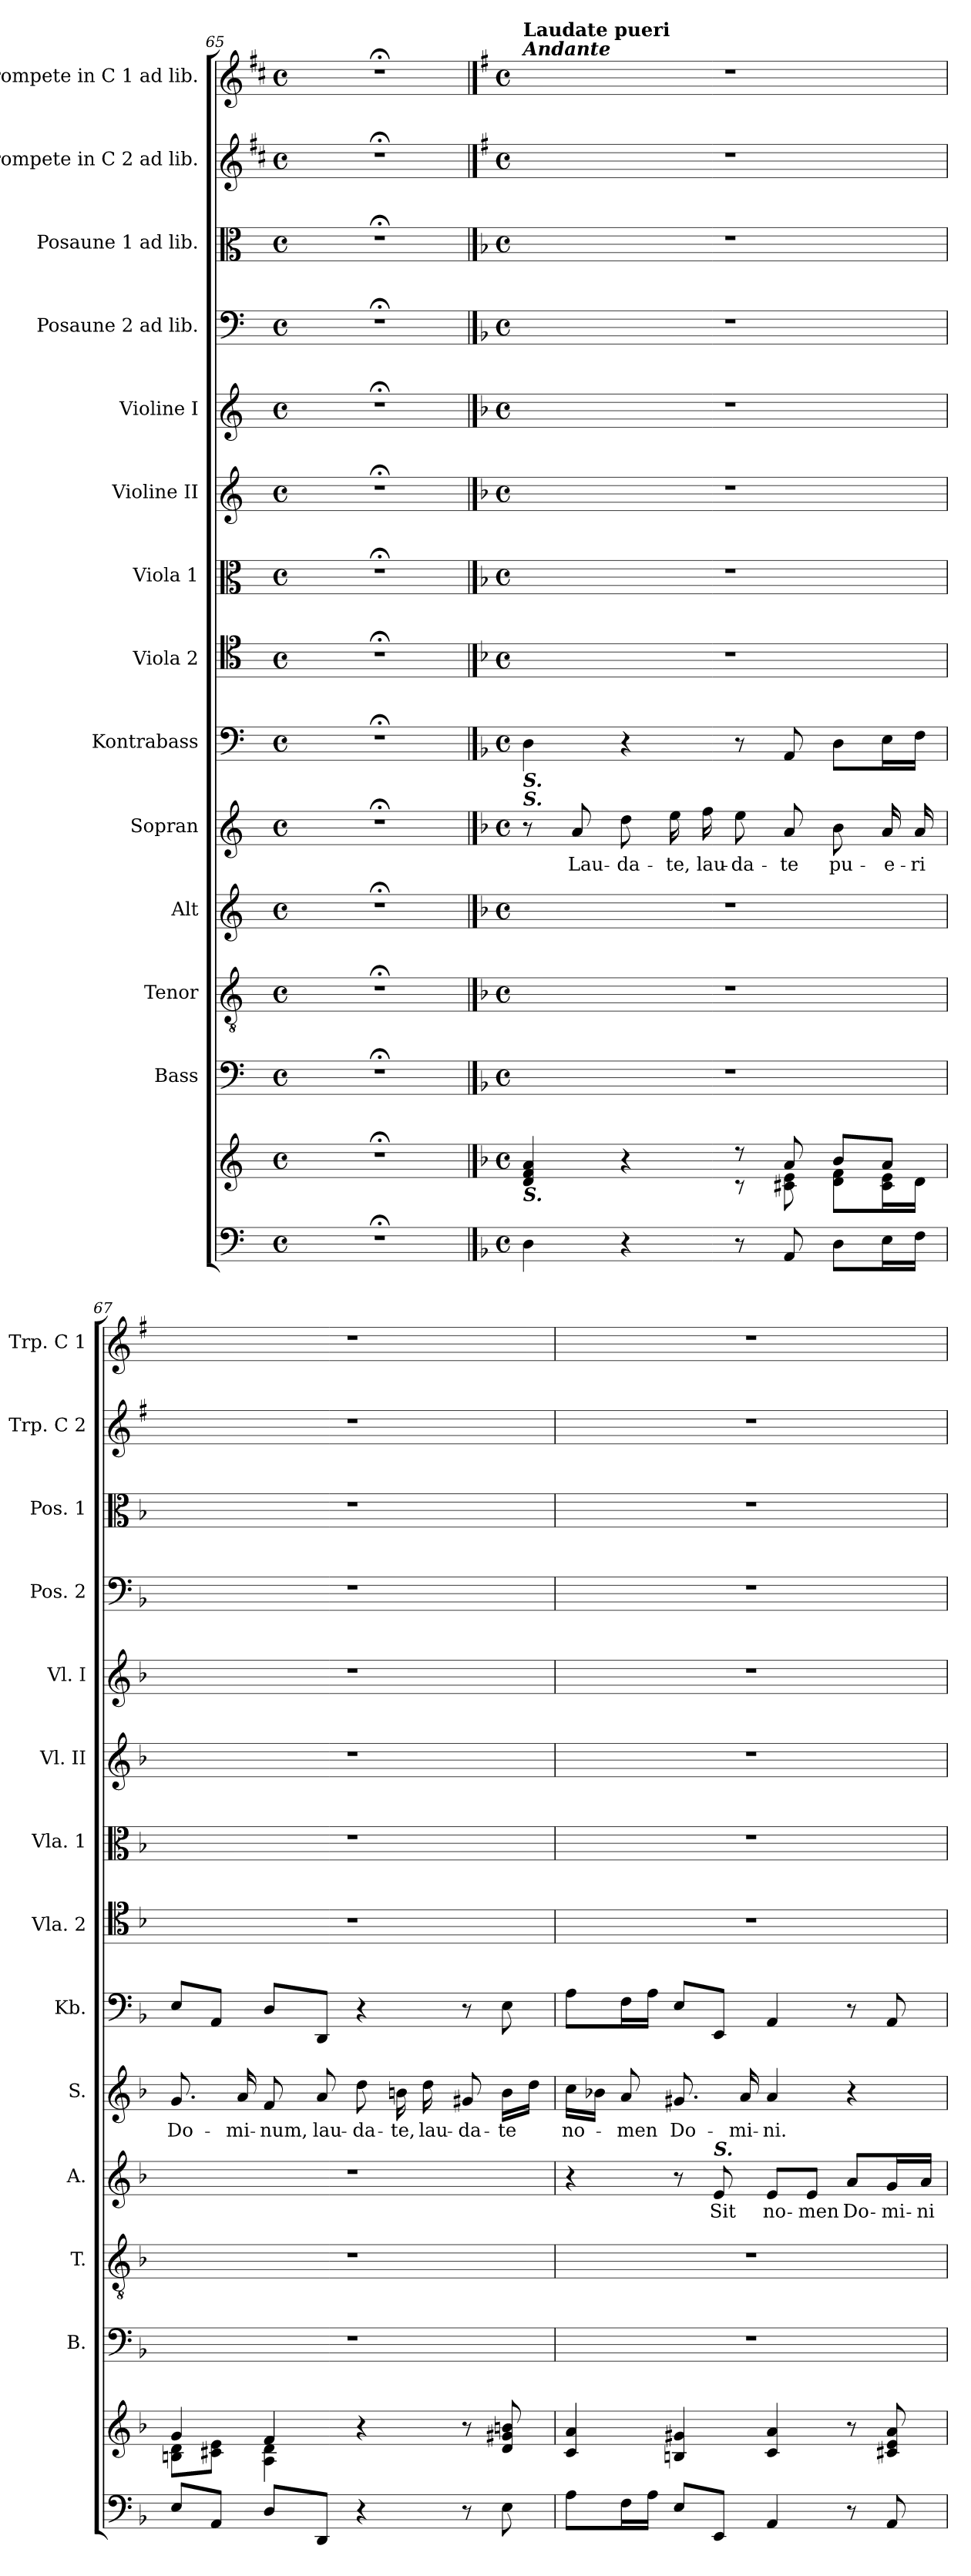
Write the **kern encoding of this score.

**kern	**kern	**kern	**kern	**kern	**text	**kern	**text	**kern	**kern	**kern	**kern	**kern	**kern	**kern	**kern	**kern
*part14	*part14	*part13	*part12	*part11	*part11	*part10	*part10	*part9	*part8	*part7	*part6	*part5	*part4	*part3	*part2	*part1
*staff15	*staff14	*staff13	*staff12	*staff11	*staff11	*staff10	*staff10	*staff9	*staff8	*staff7	*staff6	*staff5	*staff4	*staff3	*staff2	*staff1
*	*	*I"Bass	*I"Tenor	*I"Alt	*	*I"Sopran	*	*I"Kontrabass	*I"Viola 2	*I"Viola 1	*I"Violine II	*I"Violine I	*I"Posaune 2 ad lib.	*I"Posaune 1 ad lib.	*I"Trompete in C 2 ad lib.	*I"Trompete in C 1 ad lib.
*	*	*I'B.	*I'T.	*I'A.	*	*I'S.	*	*I'Kb.	*I'Vla. 2	*I'Vla. 1	*I'Vl. II	*I'Vl. I	*I'Pos. 2	*I'Pos. 1	*I'Trp. C 2	*I'Trp. C 1
*clefF4	*clefG2	*clefF4	*clefGv2	*clefG2	*	*clefG2	*	*clefF4	*clefC4	*clefC3	*clefG2	*clefG2	*clefF4	*clefC3	*clefG2	*clefG2
*	*	*	*	*	*	*	*	*ITrd7c12	*	*	*	*	*	*	*ITrd1c2	*ITrd1c2
*k[]	*k[]	*k[]	*k[]	*k[]	*	*k[]	*	*k[]	*k[]	*k[]	*k[]	*k[]	*k[]	*k[]	*k[]	*k[]
*C:	*C:	*C:	*C:	*C:	*	*C:	*	*C:	*C:	*C:	*C:	*C:	*C:	*C:	*C:	*C:
*M4/4	*M4/4	*M4/4	*M4/4	*M4/4	*	*M4/4	*	*M4/4	*M4/4	*M4/4	*M4/4	*M4/4	*M4/4	*M4/4	*M4/4	*M4/4
*met(c)	*met(c)	*met(c)	*met(c)	*met(c)	*	*met(c)	*	*met(c)	*met(c)	*met(c)	*met(c)	*met(c)	*met(c)	*met(c)	*met(c)	*met(c)
=65	=65	=65	=65	=65	=65	=65	=65	=65	=65	=65	=65	=65	=65	=65	=65	=65
1r;<	1r;<	1r;<	1r;<	1r;<	.	1r;<	.	1r;<	1r;<	1r;<	1r;<	1r;<	1r;<	1r;<	1r;<	1r;<
!!LO:PB:g=z
==66	==66	==66	==66	==66	==66	==66	==66	==66	==66	==66	==66	==66	==66	==66	==66	==66
*k[b-]	*k[b-]	*k[b-]	*k[b-]	*k[b-]	*	*k[b-]	*	*k[b-]	*k[b-]	*k[b-]	*k[b-]	*k[b-]	*k[b-]	*k[b-]	*k[b-]	*k[b-]
*F:	*F:	*F:	*F:	*F:	*	*F:	*	*F:	*F:	*F:	*F:	*F:	*F:	*F:	*F:	*F:
*M4/4	*M4/4	*M4/4	*M4/4	*M4/4	*	*M4/4	*	*M4/4	*M4/4	*M4/4	*M4/4	*M4/4	*M4/4	*M4/4	*M4/4	*M4/4
*met(c)	*met(c)	*met(c)	*met(c)	*met(c)	*	*met(c)	*	*met(c)	*met(c)	*met(c)	*met(c)	*met(c)	*met(c)	*met(c)	*met(c)	*met(c)
*	*^	*	*	*	*	*	*	*	*	*	*	*	*	*	*	*
!	!	!	!	!	!	!	!	!	!	!	!	!	!	!	!	!	!LO:TX:a:Bi:t=Andante
!	!	!	!	!	!	!	!	!	!	!	!	!	!	!	!	!	!LO:TX:a:B:t=Laudate pueri
!	!	!	!	!	!	!	!	!	!LO:TX:b:Bi:t=S.	!	!	!	!	!	!	!	!
!	!	!	!	!	!	!	!LO:TX:a:Bi:t=S.	!	!	!	!	!	!	!	!	!	!
!	!LO:TX:b:Bi:t=S.	!	!	!	!	!	!	!	!	!	!	!	!	!	!	!	!
4D\	4d/ 4f/ 4a/	2ryy	1r	1r	1r	.	8r	.	4DD\	1r	1r	1r	1r	1r	1r	1r	1r
!	!	!	!	!	!	!	!	!LO:LY:b	!	!	!	!	!	!	!	!	!
.	.	.	.	.	.	.	8a/	Lau-	.	.	.	.	.	.	.	.	.
!	!	!	!	!	!	!	!	!LO:LY:b	!	!	!	!	!	!	!	!	!
4r	4r	.	.	.	.	.	8dd\	-da-	4r	.	.	.	.	.	.	.	.
!	!	!	!	!	!	!	!	!LO:LY:b	!	!	!	!	!	!	!	!	!
.	.	.	.	.	.	.	16ee\	-te,	.	.	.	.	.	.	.	.	.
!	!	!	!	!	!	!	!	!LO:LY:b	!	!	!	!	!	!	!	!	!
.	.	.	.	.	.	.	16ff\	lau-	.	.	.	.	.	.	.	.	.
!	!	!	!	!	!	!	!	!LO:LY:b	!	!	!	!	!	!	!	!	!
8r	8r	8r	.	.	.	.	8ee\	-da-	8r	.	.	.	.	.	.	.	.
!	!	!	!	!	!	!	!	!LO:LY:b	!	!	!	!	!	!	!	!	!
8AA/	8a/	8c#X\ 8e\	.	.	.	.	8a/	-te	8AAA/	.	.	.	.	.	.	.	.
!	!	!	!	!	!	!	!	!LO:LY:b	!	!	!	!	!	!	!	!	!
8D\L	8b-/L	8d\ 8f\L	.	.	.	.	8b-\	pu-	8DD\L	.	.	.	.	.	.	.	.
!	!	!	!	!	!	!	!	!LO:LY:b	!	!	!	!	!	!	!	!	!
16E\L	8a/J	16c#\ 16e\L	.	.	.	.	16a/	-e-	16EE\L	.	.	.	.	.	.	.	.
!	!	!	!	!	!	!	!	!LO:LY:b	!	!	!	!	!	!	!	!	!
16F\JJ	.	16d\JJ	.	.	.	.	16a/	-ri	16FF\JJ	.	.	.	.	.	.	.	.
=67	=67	=67	=67	=67	=67	=67	=67	=67	=67	=67	=67	=67	=67	=67	=67	=67	=67
!	!	!	!	!	!	!	!	!LO:LY:b	!	!	!	!	!	!	!	!	!
8E/L	4g/	8Bn\ 8d\L	1r	1r	1r	.	8.g/	Do-	8EE/L	1r	1r	1r	1r	1r	1r	1r	1r
8AA/J	.	8c#X\ 8e\J	.	.	.	.	.	.	8AAA/J	.	.	.	.	.	.	.	.
!	!	!	!	!	!	!	!	!LO:LY:b	!	!	!	!	!	!	!	!	!
.	.	.	.	.	.	.	16a/	-mi-	.	.	.	.	.	.	.	.	.
!	!	!	!	!	!	!	!	!LO:LY:b	!	!	!	!	!	!	!	!	!
8D/L	4f/	4A\ 4d\	.	.	.	.	8f/	-num,	8DD/L	.	.	.	.	.	.	.	.
!	!	!	!	!	!	!	!	!LO:LY:b	!	!	!	!	!	!	!	!	!
8DD/J	.	.	.	.	.	.	8a/	lau-	8DDD/J	.	.	.	.	.	.	.	.
!	!	!	!	!	!	!	!	!LO:LY:b	!	!	!	!	!	!	!	!	!
4r	4r	2ryy	.	.	.	.	8dd\	-da-	4r	.	.	.	.	.	.	.	.
!	!	!	!	!	!	!	!	!LO:LY:b	!	!	!	!	!	!	!	!	!
.	.	.	.	.	.	.	16bn\	-te,	.	.	.	.	.	.	.	.	.
!	!	!	!	!	!	!	!	!LO:LY:b	!	!	!	!	!	!	!	!	!
.	.	.	.	.	.	.	16dd\	lau-	.	.	.	.	.	.	.	.	.
!	!	!	!	!	!	!	!	!LO:LY:b	!	!	!	!	!	!	!	!	!
8r	8r	.	.	.	.	.	8g#X/	-da-	8r	.	.	.	.	.	.	.	.
!	!	!	!	!	!	!	!	!LO:LY:b	!	!	!	!	!	!	!	!	!
8E\	8d/ 8g#X/ 8bn/	.	.	.	.	.	16b\LL	-te	8EE\	.	.	.	.	.	.	.	.
.	.	.	.	.	.	.	16dd\JJ	.	.	.	.	.	.	.	.	.	.
*	*v	*v	*	*	*	*	*	*	*	*	*	*	*	*	*	*	*
=68	=68	=68	=68	=68	=68	=68	=68	=68	=68	=68	=68	=68	=68	=68	=68	=68
!	!	!	!	!	!	!	!LO:LY:b	!	!	!	!	!	!	!	!	!
8A\L	4c/ 4a/	1r	1r	4r	.	16cc\LL	no-	8AA\L	1r	1r	1r	1r	1r	1r	1r	1r
.	.	.	.	.	.	16b-X\JJ	.	.	.	.	.	.	.	.	.	.
!	!	!	!	!	!	!	!LO:LY:b	!	!	!	!	!	!	!	!	!
16F\L	.	.	.	.	.	8a/	-men	16FF\L	.	.	.	.	.	.	.	.
16A\JJ	.	.	.	.	.	.	.	16AA\JJ	.	.	.	.	.	.	.	.
!	!	!	!	!	!	!	!LO:LY:b	!	!	!	!	!	!	!	!	!
8E/L	4Bn/ 4g#X/	.	.	8r	.	8.g#X/	Do-	8EE/L	.	.	.	.	.	.	.	.
!	!	!	!	!LO:TX:a:Bi:t=S.	!	!	!	!	!	!	!	!	!	!	!	!
!	!	!	!	!	!LO:LY:b	!	!	!	!	!	!	!	!	!	!	!
8EE/J	.	.	.	8e/	Sit	.	.	8EEE/J	.	.	.	.	.	.	.	.
!	!	!	!	!	!	!	!LO:LY:b	!	!	!	!	!	!	!	!	!
.	.	.	.	.	.	16a/	-mi-	.	.	.	.	.	.	.	.	.
!	!	!	!	!	!LO:LY:b	!	!LO:LY:b	!	!	!	!	!	!	!	!	!
4AA/	4c/ 4a/	.	.	8e/L	no-	4a/	-ni.	4AAA/	.	.	.	.	.	.	.	.
!	!	!	!	!	!LO:LY:b	!	!	!	!	!	!	!	!	!	!	!
.	.	.	.	8e/J	-men	.	.	.	.	.	.	.	.	.	.	.
!	!	!	!	!	!LO:LY:b	!	!	!	!	!	!	!	!	!	!	!
8r	8r	.	.	8a/L	Do-	4r	.	8r	.	.	.	.	.	.	.	.
!	!	!	!	!	!LO:LY:b	!	!	!	!	!	!	!	!	!	!	!
8AA/	8c#X/ 8e/ 8a/	.	.	16g/L	-mi-	.	.	8AAA/	.	.	.	.	.	.	.	.
!	!	!	!	!	!LO:LY:b	!	!	!	!	!	!	!	!	!	!	!
.	.	.	.	16a/JJ	-ni	.	.	.	.	.	.	.	.	.	.	.
=	=	=	=	=	=	=	=	=	=	=	=	=	=	=	=	=
*-	*-	*-	*-	*-	*-	*-	*-	*-	*-	*-	*-	*-	*-	*-	*-	*-
